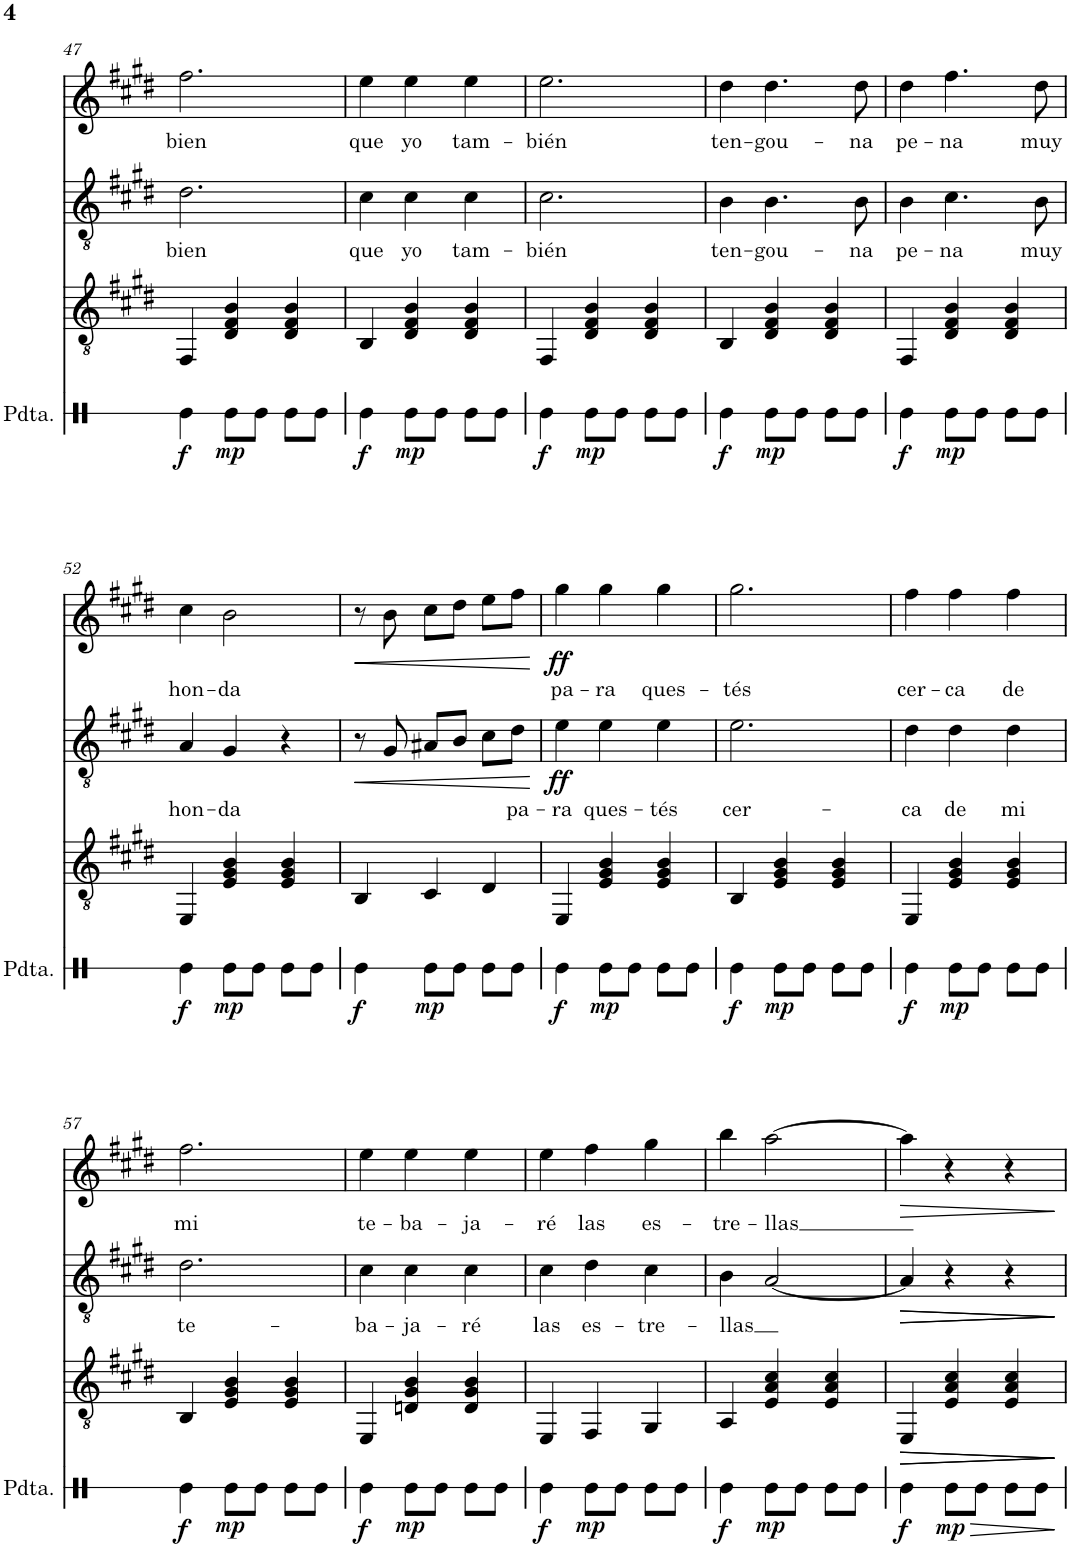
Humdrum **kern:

**kern	**dynam	**kern	**dynam	**kern	**text	**dynam	**kern	**text	**dynam
*part4	*part4	*part3	*part3	*part2	*part2	*part2	*part1	*part1	*part1
*staff4	*staff4	*staff3	*staff3	*staff2	*staff2	*staff2	*staff1	*staff1	*staff1
*I"Pandereta	*	*I"Guitarra	*	*I"Laúd	*	*	*I"Bandurria	*	*
*I'Pdta.	*	*	*	*	*	*	*	*	*
!!LO:PB:g=z
*clefX	*	*clefGv2	*	*clefGv2	*	*	*clefG2	*	*
*k[]	*	*k[f#c#g#d#]	*	*k[f#c#g#d#]	*	*	*k[f#c#g#d#]	*	*
*M3/4	*	*M3/4	*	*M3/4	*	*	*M3/4	*	*
=47	=47	=47	=47	=47	=47	=47	=47	=47	=47
!	!LO:DY:b	!	!	!	!LO:LY:b	!	!	!LO:LY:b	!
4Re\	f	4FF#/	.	2.d#\	bien	.	2.ff#\	bien	.
!	!LO:DY:b	!	!	!	!	!	!	!	!
8Re\L	mp	4D#/ 4F#/ 4B/	.	.	.	.	.	.	.
8Re\J	.	.	.	.	.	.	.	.	.
8Re\L	.	4D#/ 4F#/ 4B/	.	.	.	.	.	.	.
8Re\J	.	.	.	.	.	.	.	.	.
=48	=48	=48	=48	=48	=48	=48	=48	=48	=48
!	!LO:DY:b	!	!	!	!LO:LY:b	!	!	!LO:LY:b	!
4Re\	f	4BB/	.	4c#\	que	.	4ee\	que	.
!	!LO:DY:b	!	!	!	!LO:LY:b	!	!	!LO:LY:b	!
8Re\L	mp	4D#/ 4F#/ 4B/	.	4c#\	yo	.	4ee\	yo	.
8Re\J	.	.	.	.	.	.	.	.	.
!	!	!	!	!	!LO:LY:b	!	!	!LO:LY:b	!
8Re\L	.	4D#/ 4F#/ 4B/	.	4c#\	tam-	.	4ee\	tam-	.
8Re\J	.	.	.	.	.	.	.	.	.
=49	=49	=49	=49	=49	=49	=49	=49	=49	=49
!	!LO:DY:b	!	!	!	!LO:LY:b	!	!	!LO:LY:b	!
4Re\	f	4FF#/	.	2.c#\	-bién	.	2.ee\	-bién	.
!	!LO:DY:b	!	!	!	!	!	!	!	!
8Re\L	mp	4D#/ 4F#/ 4B/	.	.	.	.	.	.	.
8Re\J	.	.	.	.	.	.	.	.	.
8Re\L	.	4D#/ 4F#/ 4B/	.	.	.	.	.	.	.
8Re\J	.	.	.	.	.	.	.	.	.
=50	=50	=50	=50	=50	=50	=50	=50	=50	=50
!	!LO:DY:b	!	!	!	!LO:LY:b	!	!	!LO:LY:b	!
4Re\	f	4BB/	.	4B\	ten-	.	4dd#\	ten-	.
!	!LO:DY:b	!	!	!	!LO:LY:b	!	!	!LO:LY:b	!
8Re\L	mp	4D#/ 4F#/ 4B/	.	4.B\	-gou-	.	4.dd#\	-gou-	.
8Re\J	.	.	.	.	.	.	.	.	.
8Re\L	.	4D#/ 4F#/ 4B/	.	.	.	.	.	.	.
!	!	!	!	!	!LO:LY:b	!	!	!LO:LY:b	!
8Re\J	.	.	.	8B\	-na	.	8dd#\	-na	.
=51	=51	=51	=51	=51	=51	=51	=51	=51	=51
!	!LO:DY:b	!	!	!	!LO:LY:b	!	!	!LO:LY:b	!
4Re\	f	4FF#/	.	4B\	pe-	.	4dd#\	pe-	.
!	!LO:DY:b	!	!	!	!LO:LY:b	!	!	!LO:LY:b	!
8Re\L	mp	4D#/ 4F#/ 4B/	.	4.c#\	-na	.	4.ff#\	-na	.
8Re\J	.	.	.	.	.	.	.	.	.
8Re\L	.	4D#/ 4F#/ 4B/	.	.	.	.	.	.	.
!	!	!	!	!	!LO:LY:b	!	!	!LO:LY:b	!
8Re\J	.	.	.	8B\	muy	.	8dd#\	muy	.
!!LO:LB:g=z
=52	=52	=52	=52	=52	=52	=52	=52	=52	=52
!	!LO:DY:b	!	!	!	!LO:LY:b	!	!	!LO:LY:b	!
4Re\	f	4EE/	.	4A/	hon-	.	4cc#\	hon-	.
!	!LO:DY:b	!	!	!	!LO:LY:b	!	!	!LO:LY:b	!
8Re\L	mp	4E/ 4G#/ 4B/	.	4G#/	-da	.	2b\	-da	.
8Re\J	.	.	.	.	.	.	.	.	.
8Re\L	.	4E/ 4G#/ 4B/	.	4r	.	.	.	.	.
8Re\J	.	.	.	.	.	.	.	.	.
=53	=53	=53	=53	=53	=53	=53	=53	=53	=53
!	!LO:DY:b	!	!	!	!	!LO:HP:b	!	!	!LO:HP:b
4Re\	f	4BB/	.	8r	.	<	8r	.	<
.	.	.	.	8G#/	.	.	8b\	.	.
!	!LO:DY:b	!	!	!	!	!	!	!	!
8Re\L	mp	4C#/	.	8A#X/L	.	.	8cc#\L	.	.
8Re\J	.	.	.	8B/J	.	.	8dd#\J	.	.
8Re\L	.	4D#/	.	8c#\L	.	.	8ee\L	.	.
!	!	!	!	!	!LO:LY:b	!	!	!	!
8Re\J	.	.	.	8d#\J	pa-	.	8ff#\J	.	.
.	.	.	.	.	.	[	.	.	[
=54	=54	=54	=54	=54	=54	=54	=54	=54	=54
!	!LO:DY:b	!	!	!	!LO:LY:b	!LO:DY:b	!	!LO:LY:b	!LO:DY:b
4Re\	f	4EE/	.	4e\	-ra	ff	4gg#\	pa-	ff
!	!LO:DY:b	!	!	!	!LO:LY:b	!	!	!LO:LY:b	!
8Re\L	mp	4E/ 4G#/ 4B/	.	4e\	ques-	.	4gg#\	-ra	.
8Re\J	.	.	.	.	.	.	.	.	.
!	!	!	!	!	!LO:LY:b	!	!	!LO:LY:b	!
8Re\L	.	4E/ 4G#/ 4B/	.	4e\	-tés	.	4gg#\	ques-	.
8Re\J	.	.	.	.	.	.	.	.	.
=55	=55	=55	=55	=55	=55	=55	=55	=55	=55
!	!LO:DY:b	!	!	!	!LO:LY:b	!	!	!LO:LY:b	!
4Re\	f	4BB/	.	2.e\	cer-	.	2.gg#\	-tés	.
!	!LO:DY:b	!	!	!	!	!	!	!	!
8Re\L	mp	4E/ 4G#/ 4B/	.	.	.	.	.	.	.
8Re\J	.	.	.	.	.	.	.	.	.
8Re\L	.	4E/ 4G#/ 4B/	.	.	.	.	.	.	.
8Re\J	.	.	.	.	.	.	.	.	.
=56	=56	=56	=56	=56	=56	=56	=56	=56	=56
!	!LO:DY:b	!	!	!	!LO:LY:b	!	!	!LO:LY:b	!
4Re\	f	4EE/	.	4d#\	-ca	.	4ff#\	cer-	.
!	!LO:DY:b	!	!	!	!LO:LY:b	!	!	!LO:LY:b	!
8Re\L	mp	4E/ 4G#/ 4B/	.	4d#\	de	.	4ff#\	-ca	.
8Re\J	.	.	.	.	.	.	.	.	.
!	!	!	!	!	!LO:LY:b	!	!	!LO:LY:b	!
8Re\L	.	4E/ 4G#/ 4B/	.	4d#\	mi	.	4ff#\	de	.
8Re\J	.	.	.	.	.	.	.	.	.
!!LO:LB:g=z
=57	=57	=57	=57	=57	=57	=57	=57	=57	=57
!	!LO:DY:b	!	!	!	!LO:LY:b	!	!	!LO:LY:b	!
4Re\	f	4BB/	.	2.d#\	te-	.	2.ff#\	mi	.
!	!LO:DY:b	!	!	!	!	!	!	!	!
8Re\L	mp	4E/ 4G#/ 4B/	.	.	.	.	.	.	.
8Re\J	.	.	.	.	.	.	.	.	.
8Re\L	.	4E/ 4G#/ 4B/	.	.	.	.	.	.	.
8Re\J	.	.	.	.	.	.	.	.	.
=58	=58	=58	=58	=58	=58	=58	=58	=58	=58
!	!LO:DY:b	!	!	!	!LO:LY:b	!	!	!LO:LY:b	!
4Re\	f	4EE/	.	4c#\	-ba-	.	4ee\	te-	.
!	!LO:DY:b	!	!	!	!LO:LY:b	!	!	!LO:LY:b	!
8Re\L	mp	4Dn/ 4G#/ 4B/	.	4c#\	-ja-	.	4ee\	-ba-	.
8Re\J	.	.	.	.	.	.	.	.	.
!	!	!	!	!	!LO:LY:b	!	!	!LO:LY:b	!
8Re\L	.	4D/ 4G#/ 4B/	.	4c#\	-ré	.	4ee\	-ja-	.
8Re\J	.	.	.	.	.	.	.	.	.
=59	=59	=59	=59	=59	=59	=59	=59	=59	=59
!	!LO:DY:b	!	!	!	!LO:LY:b	!	!	!LO:LY:b	!
4Re\	f	4EE/	.	4c#\	las	.	4ee\	-ré	.
!	!LO:DY:b	!	!	!	!LO:LY:b	!	!	!LO:LY:b	!
8Re\L	mp	4FF#/	.	4d#\	es-	.	4ff#\	las	.
8Re\J	.	.	.	.	.	.	.	.	.
!	!	!	!	!	!LO:LY:b	!	!	!LO:LY:b	!
8Re\L	.	4GG#/	.	4c#\	-tre-	.	4gg#\	es-	.
8Re\J	.	.	.	.	.	.	.	.	.
=60	=60	=60	=60	=60	=60	=60	=60	=60	=60
!	!LO:DY:b	!	!	!	!LO:LY:b	!	!	!LO:LY:b	!
4Re\	f	4AA/	.	4B\	-llas	.	4bb\	-tre-	.
!	!LO:DY:b	!	!	!	!	!	!	!LO:LY:b	!
8Re\L	mp	4E/ 4A/ 4c#/	.	[2A/	.	.	[2aa\	-llas	.
8Re\J	.	.	.	.	.	.	.	.	.
8Re\L	.	4E/ 4A/ 4c#/	.	.	.	.	.	.	.
8Re\J	.	.	.	.	.	.	.	.	.
=61	=61	=61	=61	=61	=61	=61	=61	=61	=61
!	!LO:DY:b	!	!LO:HP:b	!	!	!LO:HP:b	!	!	!LO:HP:b
4Re\	f	4EE/	>	4A/]	.	>	4aa\]	.	>
!	!LO:HP:b	!	!LO:HP:b	!	!	!LO:HP:b	!	!	!
!	!LO:DY:n=1:b	!	!	!	!	!	!	!	!
8Re\L	> mp	4E/ 4A/ 4c#/	>	4r	.	>	4r	.	.
8Re\J	.	.	.	.	.	.	.	.	.
8Re\L	.	4E/ 4A/ 4c#/	.	4r	.	.	4r	.	.
8Re\J	.	.	.	.	.	.	.	.	.
.	]	.	] ]	.	.	] ]	.	.	]
=	=	=	=	=	=	=	=	=	=
*-	*-	*-	*-	*-	*-	*-	*-	*-	*-
